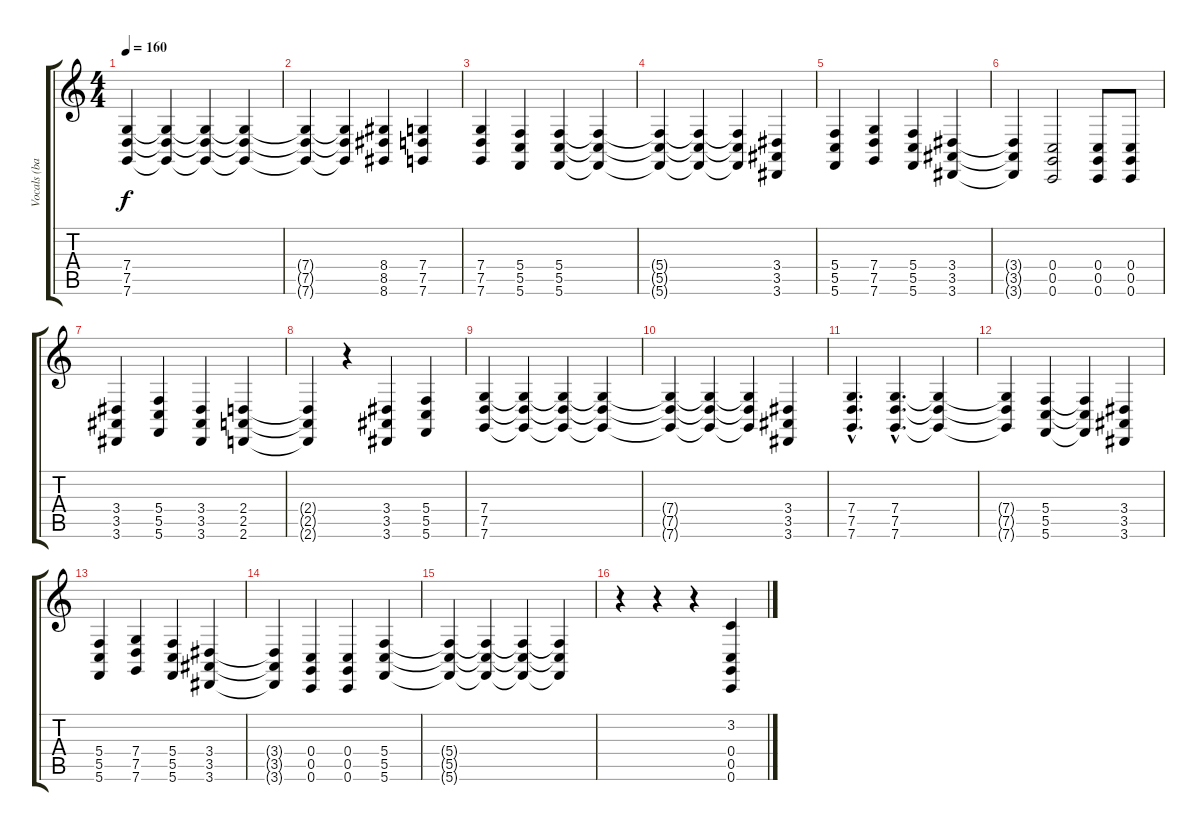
\track ("Vocals (back-up)" "Vocals (ba") {instrument lead1square}
\staff {score tabs}
\tuning (D4 A3 F3 C3 G2 C2) {hide}
\ts (4 4)
\tempo 160
\clef g2
\ks c
(7.4 7.5 7.6).4{dy f} (7.4{t} 7.5{t} 7.6{t}).4 (7.4{t} 7.5{t} 7.6{t}).4 (7.4{t} 7.5{t} 7.6{t}).4 |
(7.4{t} 7.5{t} 7.6{t}).4 (7.4{t} 7.5{t} 7.6{t}).4 (8.4 8.5 8.6).4 (7.4 7.5 7.6).4 |
(7.4 7.5 7.6).4 (5.4 5.5 5.6).4 (5.4 5.5 5.6).4 (5.4{t} 5.5{t} 5.6{t}).4 |
(5.4{t} 5.5{t} 5.6{t}).4 (5.4{t} 5.5{t} 5.6{t}).4 (5.4{t} 5.5{t} 5.6{t}).4 (3.4 3.5 3.6).4 |
(5.4 5.5 5.6).4 (7.4 7.5 7.6).4 (5.4 5.5 5.6).4 (3.4 3.5 3.6).4 |
(3.4{t} 3.5{t} 3.6{t}).4 (0.4 0.5 0.6).2 (0.4 0.5 0.6).8 (0.4 0.5 0.6).8 |
(3.4 3.5 3.6).4 (5.4 5.5 5.6).4 (3.4 3.5 3.6).4 (2.4 2.5 2.6).4 |
(2.4{t} 2.5{t} 2.6{t}).4 r.4 (3.4 3.5 3.6).4 (5.4 5.5 5.6).4 |
(7.4 7.5 7.6).4 (7.4{t} 7.5{t} 7.6{t}).4 (7.4{t} 7.5{t} 7.6{t}).4 (7.4{t} 7.5{t} 7.6{t}).4 |
(7.4{t} 7.5{t} 7.6{t}).4 (7.4{t} 7.5{t} 7.6{t}).4 (7.4{t} 7.5{t} 7.6{t}).4 (3.4 3.5 3.6).4 |
(7.4{hac} 7.5{hac} 7.6{hac}).4{d} (7.4{hac} 7.5{hac} 7.6{hac}).4{d} (7.4{t} 7.5{t} 7.6{t}).4 |
(7.4{t} 7.5{t} 7.6{t}).4 (5.4 5.5 5.6).4 (5.4{t} 5.5{t} 5.6{t}).4 (3.4 3.5 3.6).4 |
(5.4 5.5 5.6).4 (7.4 7.5 7.6).4 (5.4 5.5 5.6).4 (3.4 3.5 3.6).4 |
(3.4{t} 3.5{t} 3.6{t}).4 (0.4 0.5 0.6).4 (0.4 0.5 0.6).4 (5.4 5.5 5.6).4 |
(5.4{t} 5.5{t} 5.6{t}).4 (5.4{t} 5.5{t} 5.6{t}).4 (5.4{t} 5.5{t} 5.6{t}).4 (5.4{t} 5.5{t} 5.6{t}).4 |
r.4 r.4 r.4 (3.2 0.4 0.5 0.6).4
